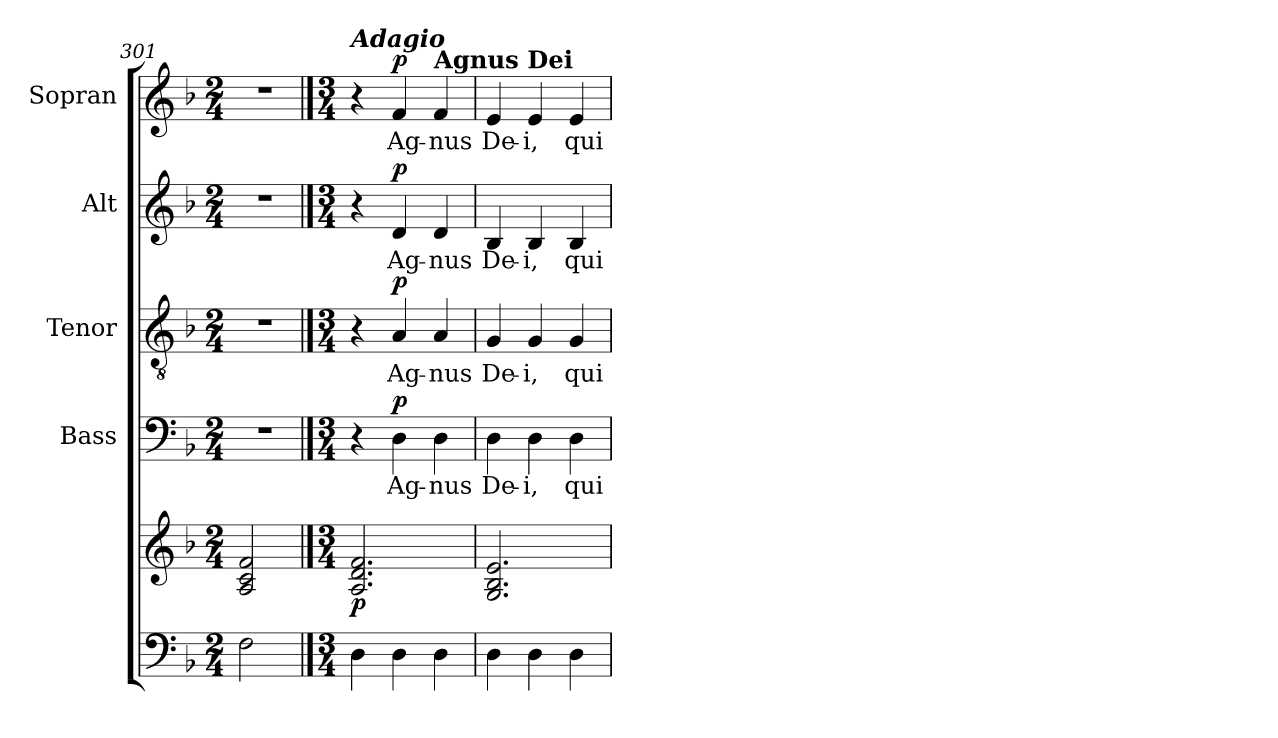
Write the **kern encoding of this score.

**kern	**kern	**dynam	**kern	**text	**dynam	**kern	**text	**dynam	**kern	**text	**dynam	**kern	**text	**dynam
*part5	*part5	*part5	*part4	*part4	*part4	*part3	*part3	*part3	*part2	*part2	*part2	*part1	*part1	*part1
*staff6	*staff5	*staff5/6	*staff4	*staff4	*staff4	*staff3	*staff3	*staff3	*staff2	*staff2	*staff2	*staff1	*staff1	*staff1
*	*	*	*I"Bass	*	*	*I"Tenor	*	*	*I"Alt	*	*	*I"Sopran	*	*
*	*	*	*I'B.	*	*	*I'T.	*	*	*I'A.	*	*	*I'S.	*	*
*clefF4	*clefG2	*	*clefF4	*	*	*clefGv2	*	*	*clefG2	*	*	*clefG2	*	*
*k[b-]	*k[b-]	*	*k[b-]	*	*	*k[b-]	*	*	*k[b-]	*	*	*k[b-]	*	*
*F:	*F:	*	*F:	*	*	*F:	*	*	*F:	*	*	*F:	*	*
*M2/4	*M2/4	*	*M2/4	*	*	*M2/4	*	*	*M2/4	*	*	*M2/4	*	*
=301	=301	=301	=301	=301	=301	=301	=301	=301	=301	=301	=301	=301	=301	=301
2F\	2A/ 2c/ 2f/	.	2r	.	.	2r	.	.	2r	.	.	2r	.	.
!!LO:PB:g=z
==302	==302	==302	==302	==302	==302	==302	==302	==302	==302	==302	==302	==302	==302	==302
*M3/4	*M3/4	*	*M3/4	*	*	*M3/4	*	*	*M3/4	*	*	*M3/4	*	*
!	!	!	!	!	!	!	!	!	!	!	!	!LO:TX:a:Bi:t=Adagio	!	!
!	!	!LO:DY:b	!	!	!	!	!	!	!	!	!	!	!	!
4D\	2.A/ 2.d/ 2.f/	p	4r	.	.	4r	.	.	4r	.	.	4r	.	.
!	!	!	!	!LO:LY:b	!LO:DY:a	!	!LO:LY:b	!LO:DY:a	!	!LO:LY:b	!LO:DY:a	!	!LO:LY:b	!LO:DY:a
4D\	.	.	4D\	Ag-	p	4A/	Ag-	p	4d/	Ag-	p	4f/	Ag-	p
!	!	!	!	!	!	!	!	!	!	!	!	!LO:TX:a:B:t=Agnus Dei	!	!
!	!	!	!	!LO:LY:b	!	!	!LO:LY:b	!	!	!LO:LY:b	!	!	!LO:LY:b	!
4D\	.	.	4D\	-nus	.	4A/	-nus	.	4d/	-nus	.	4f/	-nus	.
=303	=303	=303	=303	=303	=303	=303	=303	=303	=303	=303	=303	=303	=303	=303
!	!	!	!	!LO:LY:b	!	!	!LO:LY:b	!	!	!LO:LY:b	!	!	!LO:LY:b	!
4D\	2.G/ 2.B-/ 2.e/	.	4D\	De-	.	4G/	De-	.	4B-/	De-	.	4e/	De-	.
!	!	!	!	!LO:LY:b	!	!	!LO:LY:b	!	!	!LO:LY:b	!	!	!LO:LY:b	!
4D\	.	.	4D\	-i,	.	4G/	-i,	.	4B-/	-i,	.	4e/	-i,	.
!	!	!	!	!LO:LY:b	!	!	!LO:LY:b	!	!	!LO:LY:b	!	!	!LO:LY:b	!
4D\	.	.	4D\	qui	.	4G/	qui	.	4B-/	qui	.	4e/	qui	.
=	=	=	=	=	=	=	=	=	=	=	=	=	=	=
*-	*-	*-	*-	*-	*-	*-	*-	*-	*-	*-	*-	*-	*-	*-
